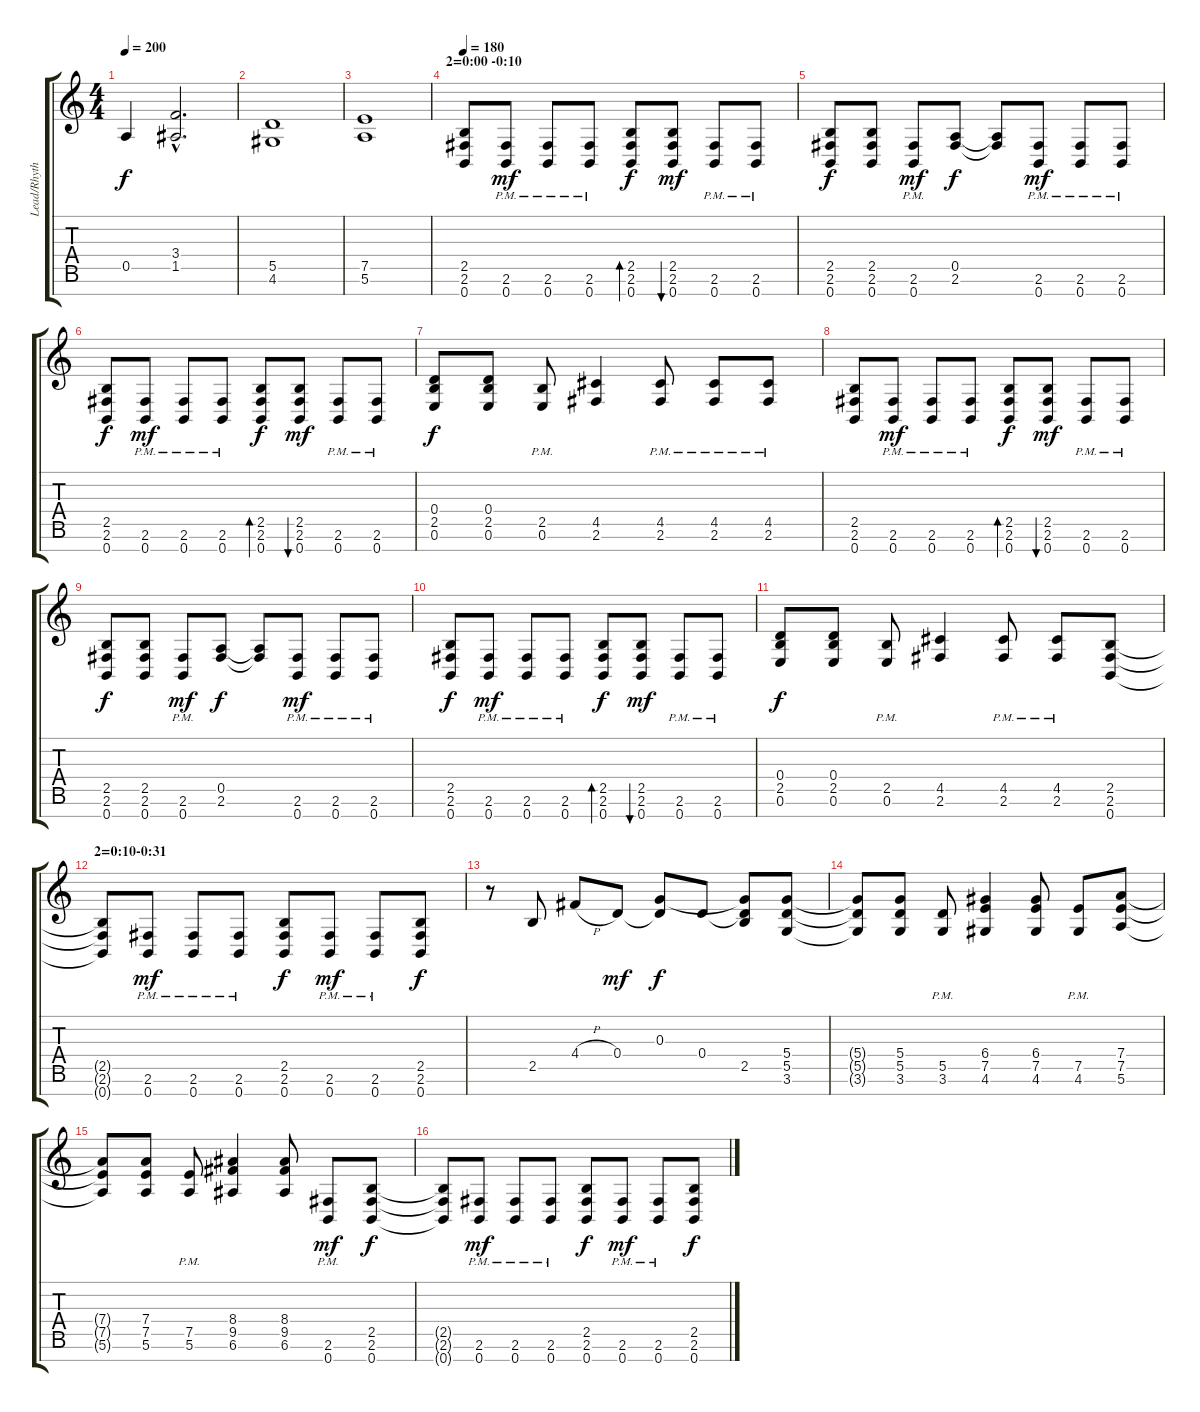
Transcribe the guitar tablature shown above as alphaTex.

\track ("Lead/Rhythm" "Lead/Rhyth") {instrument distortionguitar}
\staff {score tabs}
\tuning (E4 B3 G3 D3 A2 E2 B1) {hide}
\ts (4 4)
\tempo 200
\clef g2
\ks c
0.5{t}.4{dy f} (3.4{hac} 1.5{hac}).2{d} |
(5.5 4.6).1 |
(7.5 5.6).1 |
\section ("" "2=0:00 -0:10")
\tempo 180
(2.5 2.6 0.7).8 (2.6{pm} 0.7{pm}).8{dy mf} (2.6{pm} 0.7{pm}).8 (2.6{pm} 0.7{pm}).8 (2.5 2.6 0.7).8{bd 120 dy f} (2.5 2.6 0.7).8{bu 120 dy mf} (2.6{pm} 0.7{pm}).8 (2.6{pm} 0.7{pm}).8 |
(2.5 2.6 0.7).8{dy f} (2.5 2.6 0.7).8 (2.6{pm} 0.7{pm}).8{dy mf} (0.5 2.6).8{dy f} (0.5{t} 2.6{t}).8 (2.6{pm} 0.7{pm}).8{dy mf} (2.6{pm} 0.7{pm}).8 (2.6{pm} 0.7{pm}).8 |
(2.5 2.6 0.7).8{dy f} (2.6{pm} 0.7{pm}).8{dy mf} (2.6{pm} 0.7{pm}).8 (2.6{pm} 0.7{pm}).8 (2.5 2.6 0.7).8{bd 120 dy f} (2.5 2.6 0.7).8{bu 120 dy mf} (2.6{pm} 0.7{pm}).8 (2.6{pm} 0.7{pm}).8 |
(0.4 2.5 0.6).8{dy f} (0.4 2.5 0.6).8 (2.5{pm} 0.6{pm}).8 (4.5 2.6).4 (4.5{pm} 2.6{pm}).8 (4.5{pm} 2.6{pm}).8 (4.5{pm} 2.6{pm}).8 |
(2.5 2.6 0.7).8 (2.6{pm} 0.7{pm}).8{dy mf} (2.6{pm} 0.7{pm}).8 (2.6{pm} 0.7{pm}).8 (2.5 2.6 0.7).8{bd 120 dy f} (2.5 2.6 0.7).8{bu 120 dy mf} (2.6{pm} 0.7{pm}).8 (2.6{pm} 0.7{pm}).8 |
(2.5 2.6 0.7).8{dy f} (2.5 2.6 0.7).8 (2.6{pm} 0.7{pm}).8{dy mf} (0.5 2.6).8{dy f} (0.5{t} 2.6{t}).8 (2.6{pm} 0.7{pm}).8{dy mf} (2.6{pm} 0.7{pm}).8 (2.6{pm} 0.7{pm}).8 |
(2.5 2.6 0.7).8{dy f} (2.6{pm} 0.7{pm}).8{dy mf} (2.6{pm} 0.7{pm}).8 (2.6{pm} 0.7{pm}).8 (2.5 2.6 0.7).8{bd 120 dy f} (2.5 2.6 0.7).8{bu 120 dy mf} (2.6{pm} 0.7{pm}).8 (2.6{pm} 0.7{pm}).8 |
(0.4 2.5 0.6).8{dy f} (0.4 2.5 0.6).8 (2.5{pm} 0.6{pm}).8 (4.5 2.6).4 (4.5{pm} 2.6{pm}).8 (4.5{pm} 2.6{pm}).8 (2.5 2.6 0.7).8 |
\section ("" "2=0:10-0:31")
(2.5{t} 2.6{t} 0.7{t}).8 (2.6{pm} 0.7{pm}).8{dy mf} (2.6{pm} 0.7{pm}).8 (2.6{pm} 0.7{pm}).8 (2.5 2.6 0.7).8{dy f} (2.6{pm} 0.7{pm}).8{dy mf} (2.6{pm} 0.7{pm}).8 (2.5 2.6 0.7).8{dy f} |
r.8 2.5.8 4.4{h}.8 0.4.8{dy mf} (0.3 0.4{t}).8{dy f} 0.4.8 (0.3{t} 0.4{t} 2.5).8 (5.4 5.5 3.6).8 |
(5.4{t} 5.5{t} 3.6{t}).8 (5.4 5.5 3.6).8 (5.5{pm} 3.6{pm}).8 (6.4 7.5 4.6).4 (6.4 7.5 4.6).8 (7.5{pm} 4.6{pm}).8 (7.4 7.5 5.6).8 |
(7.4{t} 7.5{t} 5.6{t}).8 (7.4 7.5 5.6).8 (7.5{pm} 5.6{pm}).8 (8.4 9.5 6.6).4 (8.4 9.5 6.6).8 (2.6{pm} 0.7{pm}).8{dy mf} (2.5 2.6 0.7).8{dy f} |
(2.5{t} 2.6{t} 0.7{t}).8 (2.6{pm} 0.7{pm}).8{dy mf} (2.6{pm} 0.7{pm}).8 (2.6{pm} 0.7{pm}).8 (2.5 2.6 0.7).8{dy f} (2.6{pm} 0.7{pm}).8{dy mf} (2.6{pm} 0.7{pm}).8 (2.5 2.6 0.7).8{dy f}
